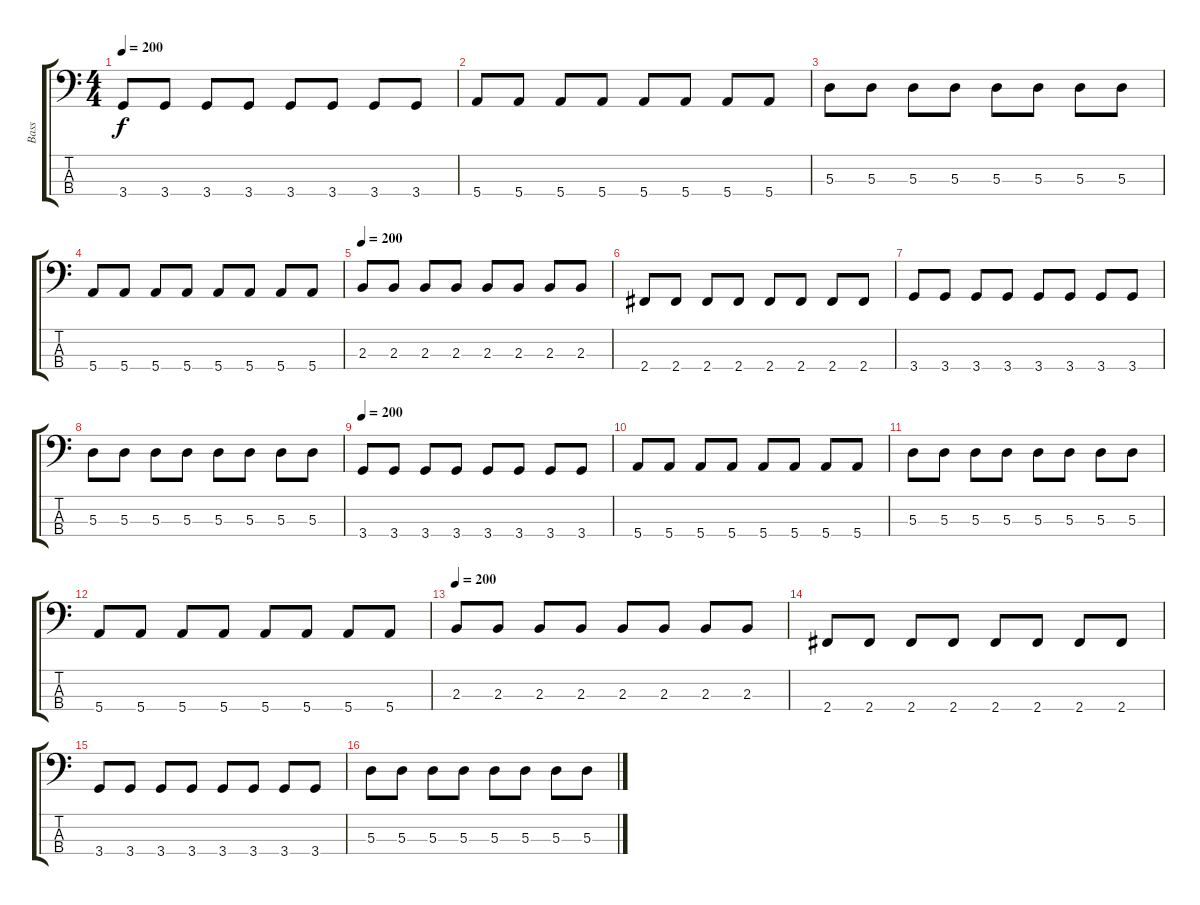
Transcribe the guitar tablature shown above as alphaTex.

\track ("Bass" "Bass") {instrument electricbassfinger}
\staff {score tabs}
\tuning (G2 D2 A1 E1) {hide}
\ts (4 4)
\tempo 200
\clef f4
\ks c
3.4.8{dy f} 3.4.8 3.4.8 3.4.8 3.4.8 3.4.8 3.4.8 3.4.8 |
5.4.8 5.4.8 5.4.8 5.4.8 5.4.8 5.4.8 5.4.8 5.4.8 |
5.3.8 5.3.8 5.3.8 5.3.8 5.3.8 5.3.8 5.3.8 5.3.8 |
5.4.8 5.4.8 5.4.8 5.4.8 5.4.8 5.4.8 5.4.8 5.4.8 |
\tempo 200
2.3.8 2.3.8 2.3.8 2.3.8 2.3.8 2.3.8 2.3.8 2.3.8 |
2.4.8 2.4.8 2.4.8 2.4.8 2.4.8 2.4.8 2.4.8 2.4.8 |
3.4.8 3.4.8 3.4.8 3.4.8 3.4.8 3.4.8 3.4.8 3.4.8 |
5.3.8 5.3.8 5.3.8 5.3.8 5.3.8 5.3.8 5.3.8 5.3.8 |
\tempo 200
3.4.8 3.4.8 3.4.8 3.4.8 3.4.8 3.4.8 3.4.8 3.4.8 |
5.4.8 5.4.8 5.4.8 5.4.8 5.4.8 5.4.8 5.4.8 5.4.8 |
5.3.8 5.3.8 5.3.8 5.3.8 5.3.8 5.3.8 5.3.8 5.3.8 |
5.4.8 5.4.8 5.4.8 5.4.8 5.4.8 5.4.8 5.4.8 5.4.8 |
\tempo 200
2.3.8 2.3.8 2.3.8 2.3.8 2.3.8 2.3.8 2.3.8 2.3.8 |
2.4.8 2.4.8 2.4.8 2.4.8 2.4.8 2.4.8 2.4.8 2.4.8 |
3.4.8 3.4.8 3.4.8 3.4.8 3.4.8 3.4.8 3.4.8 3.4.8 |
5.3.8 5.3.8 5.3.8 5.3.8 5.3.8 5.3.8 5.3.8 5.3.8
